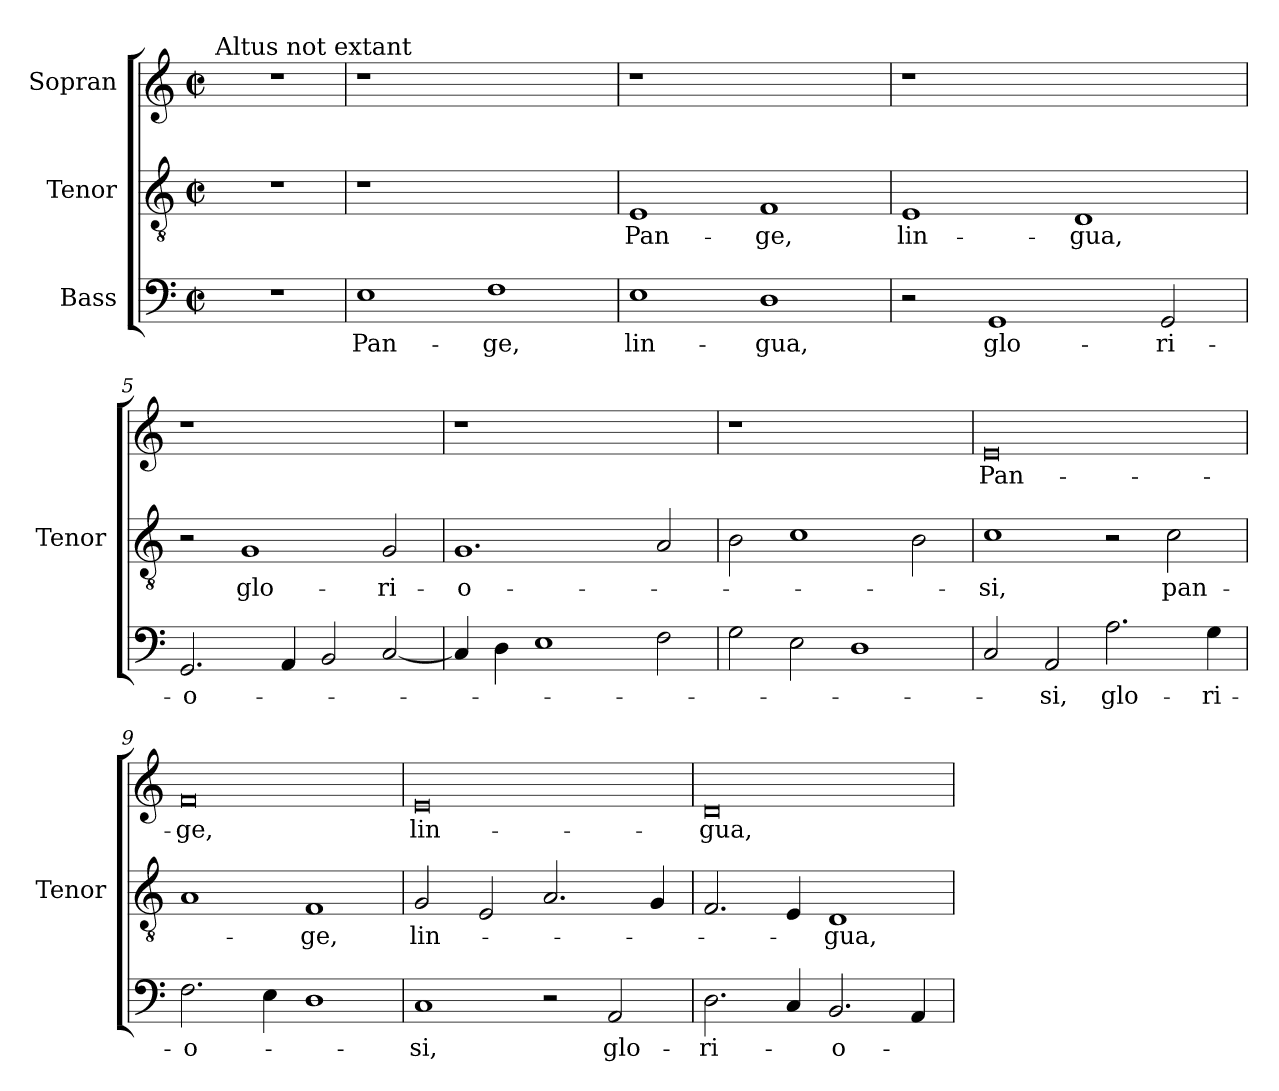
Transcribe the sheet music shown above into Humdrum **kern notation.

**kern	**text	**kern	**text	**kern	**text
*part3	*part3	*part2	*part2	*part1	*part1
*staff3	*staff3	*staff2	*staff2	*staff1	*staff1
*I"Bass	*	*I"Tenor	*	*I"Sopran	*
*	*	*I'Tenor	*	*	*
!!LO:PB:g=z
*clefF4	*	*clefGv2	*	*clefG2	*
*	*	*ITrd7c12	*	*	*
*k[]	*	*k[]	*	*k[]	*
*M2/2	*	*M2/2	*	*M2/2	*
*met(c|)	*	*met(c|)	*	*met(c|)	*
=1	=1	=1	=1	=1	=1
!	!	!	!	!LO:TX:a:t=Altus not extant	!
!LO:N:vis=1	!	!LO:N:vis=1	!	!LO:N:vis=1	!
1r	.	1r	.	1r	.
=2	=2	=2	=2	=2	=2
!	!LO:LY:b:color=#000000	!LO:N:vis=1	!	!LO:N:vis=1	!
1Ei	Pan-	1r	.	1r	.
!	!LO:LY:b:color=#000000	!	!	!	!
1Fi	-ge,	1ryy	.	1ryy	.
=3	=3	=3	=3	=3	=3
!	!LO:LY:b:color=#000000	!	!	!	!
!	!	!	!LO:LY:b:color=#000000	!LO:N:vis=1	!
1Ei	lin-	1EEi	Pan-	1r	.
!	!LO:LY:b:color=#000000	!	!	!	!
!	!	!	!LO:LY:b:color=#000000	!	!
1Di	-gua,	1FFi	-ge,	1ryy	.
=4	=4	=4	=4	=4	=4
!	!	!	!LO:LY:b:color=#000000	!LO:N:vis=1	!
2r	.	1EEi	lin-	1r	.
!	!LO:LY:b:color=#000000	!	!	!	!
1GGi	glo-	.	.	.	.
!	!	!	!LO:LY:b:color=#000000	!	!
.	.	1DDi	-gua,	1ryy	.
!	!LO:LY:b:color=#000000	!	!	!	!
2GGi/	-ri-	.	.	.	.
=5	=5	=5	=5	=5	=5
!	!LO:LY:b:color=#000000	!	!	!LO:N:vis=1	!
2.GGi/	-o-	2r	.	1r	.
!	!	!	!LO:LY:b:color=#000000	!	!
.	.	1GGi	glo-	.	.
4AAi/	.	.	.	.	.
2BBi/	.	.	.	1ryy	.
!	!	!	!LO:LY:b:color=#000000	!	!
[<2Ci/	.	2GGi/	-ri-	.	.
=6	=6	=6	=6	=6	=6
!	!	!	!LO:LY:b:color=#000000	!LO:N:vis=1	!
4Ci/]	.	1.GGi	-o-	1r	.
4Di\	.	.	.	.	.
1Ei	.	.	.	.	.
.	.	.	.	1ryy	.
2Fi\	.	2AAi/	.	.	.
=7	=7	=7	=7	=7	=7
!	!	!	!	!LO:N:vis=1	!
2Gi\	.	2BBi\	.	1r	.
2Ei\	.	1Ci	.	.	.
1Di	.	.	.	1ryy	.
.	.	2BBi\	.	.	.
!!LO:LB:g=z
=8	=8	=8	=8	=8	=8
!	!	!	!LO:LY:b:color=#000000	!	!
!	!	!	!	!	!LO:LY:b:color=#000000
2Ci/	.	1Ci	-si,	0ei	Pan-
!	!LO:LY:b:color=#000000	!	!	!	!
2AAi/	-si,	.	.	.	.
!	!LO:LY:b:color=#000000	!	!	!	!
2.Ai\	glo-	2r	.	.	.
!	!	!	!LO:LY:b:color=#000000	!	!
.	.	2Ci\	pan-	.	.
!	!LO:LY:b:color=#000000	!	!	!	!
4Gi\	-ri-	.	.	.	.
=9	=9	=9	=9	=9	=9
!	!LO:LY:b:color=#000000	!	!	!	!
!	!	!	!	!	!LO:LY:b:color=#000000
2.Fi\	-o-	1AAi	.	0fi	-ge,
4Ei\	.	.	.	.	.
!	!	!	!LO:LY:b:color=#000000	!	!
1Di	.	1FFi	-ge,	.	.
=10	=10	=10	=10	=10	=10
!	!LO:LY:b:color=#000000	!	!	!	!
!	!	!	!LO:LY:b:color=#000000	!	!
!	!	!	!	!	!LO:LY:b:color=#000000
1Ci	-si,	2GGi/	lin-	0ei	lin-
.	.	2EEi/	.	.	.
2r	.	2.AAi/	.	.	.
!	!LO:LY:b:color=#000000	!	!	!	!
2AAi/	glo-	.	.	.	.
.	.	4GGi/	.	.	.
=11	=11	=11	=11	=11	=11
!	!LO:LY:b:color=#000000	!	!	!	!
!	!	!	!	!	!LO:LY:b:color=#000000
2.Di\	-ri-	2.FFi/	.	0di	-gua,
4Ci/	.	4EEi/	.	.	.
!	!LO:LY:b:color=#000000	!	!	!	!
!	!	!	!LO:LY:b:color=#000000	!	!
2.BBi/	-o-	1DDi	-gua,	.	.
4AAi/	.	.	.	.	.
=	=	=	=	=	=
*-	*-	*-	*-	*-	*-
